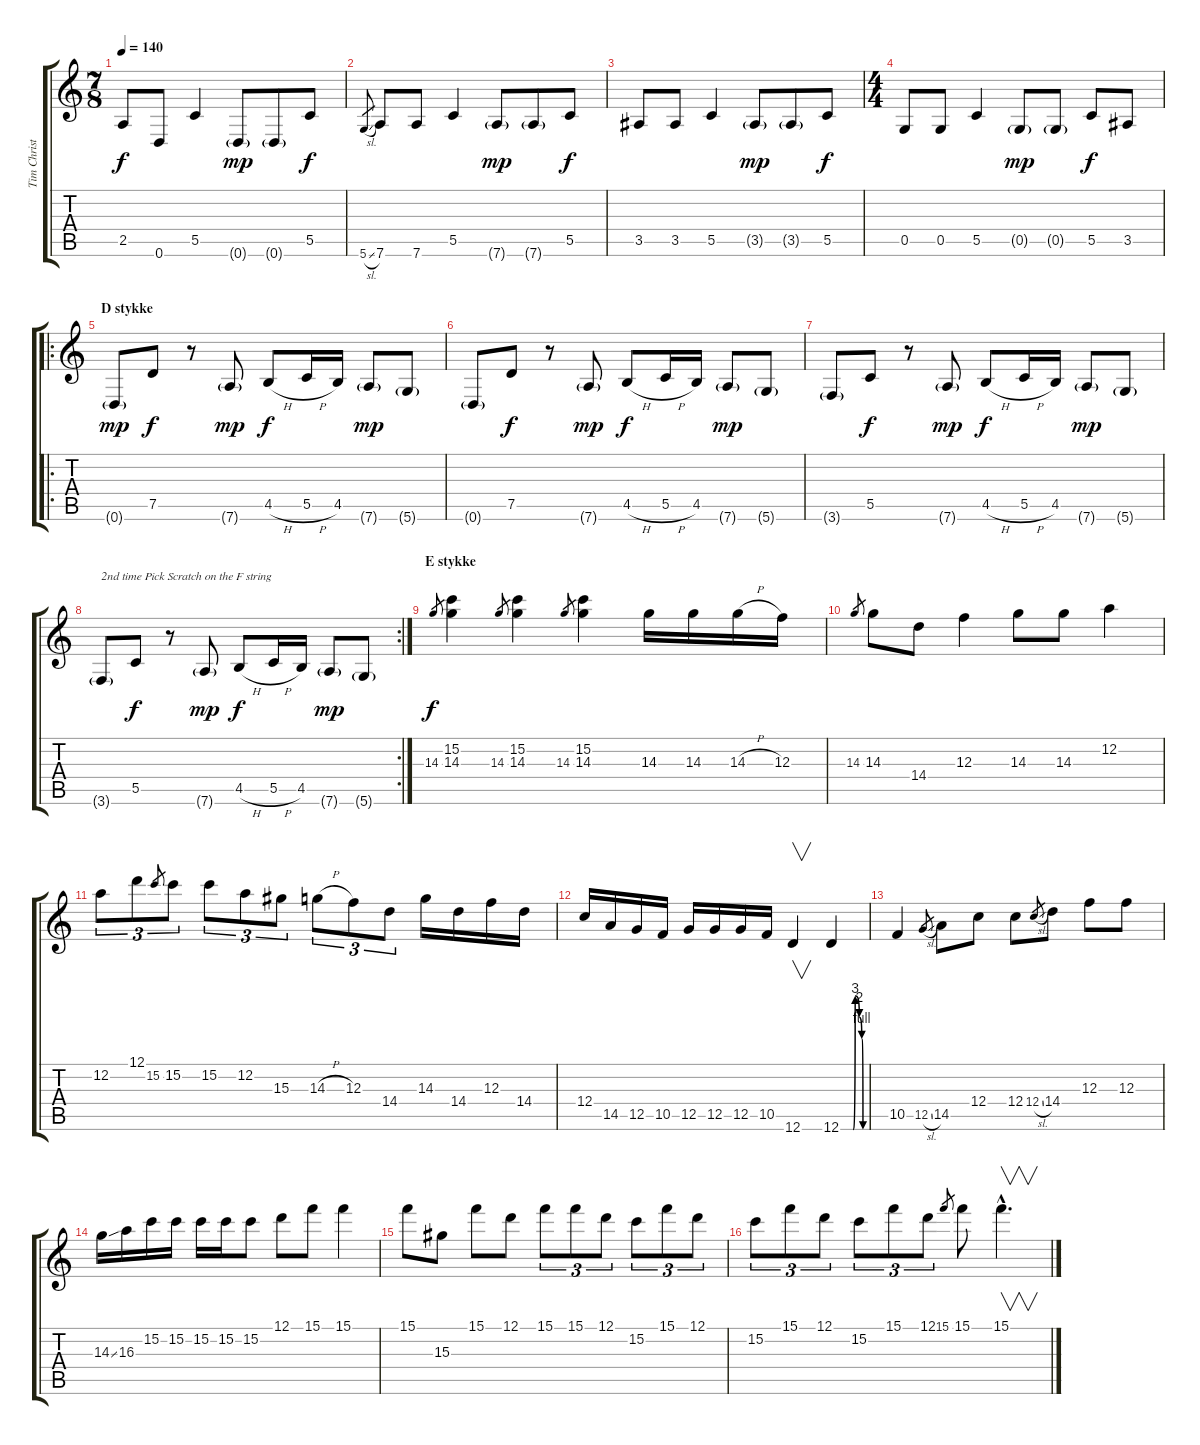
\track ("Tim Christensen (Guitar 2)" "Tim Christ") {instrument distortionguitar}
\staff {score tabs}
\tuning (D4 A3 F3 C3 G2 D2) {hide}
\ts (7 8)
\tempo 140
\clef g2
\ks c
2.5.8{dy f} 0.6.8 5.5.4 0.6{g}.8{dy mp} 0.6{g}.8 5.5.8{dy f} |
5.6{sl}.8{gr} 7.6.8 7.6.8 5.5.4 7.6{g}.8{dy mp} 7.6{g}.8 5.5.8{dy f} |
3.5.8 3.5.8 5.5.4 3.5{g}.8{dy mp} 3.5{g}.8 5.5.8{dy f} |
\ts (4 4)
0.5.8 0.5.8 5.5.4 0.5{g}.8{dy mp} 0.5{g}.8 5.5.8{dy f} 3.5.8 |
\ro
\section ("" "D stykke")
0.6{g}.8{dy mp} 7.5.8{dy f} r.8 7.6{g}.8{dy mp} 4.5{h}.8{dy f} 5.5{h}.16 4.5.16 7.6{g}.8{dy mp} 5.6{g}.8 |
0.6{g}.8 7.5.8{dy f} r.8 7.6{g}.8{dy mp} 4.5{h}.8{dy f} 5.5{h}.16 4.5.16 7.6{g}.8{dy mp} 5.6{g}.8 |
3.6{g}.8 5.5.8{dy f} r.8 7.6{g}.8{dy mp} 4.5{h}.8{dy f} 5.5{h}.16 4.5.16 7.6{g}.8{dy mp} 5.6{g}.8 |
\rc 2
3.6{g}.8{txt "2nd time Pick Scratch on the F string"} 5.5.8{dy f} r.8 7.6{g}.8{dy mp} 4.5{h}.8{dy f} 5.5{h}.16 4.5.16 7.6{g}.8{dy mp} 5.6{g}.8 |
\section ("" "E stykke")
14.3.8{gr dy f} (15.2 14.3).4{volume 16 balance 8} 14.3.8{gr} (15.2 14.3).4 14.3.8{gr} (15.2 14.3).4 14.3.16 14.3.16 14.3{h}.16 12.3.16 |
14.3.8{gr} 14.3.8 14.4.8 12.3.4 14.3.8 14.3.8 12.2.4 |
12.2.8{tu (3 2)} 12.1.8{tu (3 2)} 15.2.8{gr} 15.2.8{tu (3 2)} 15.2.8{tu (3 2)} 12.2.8{tu (3 2)} 15.3.8{tu (3 2)} 14.3{h}.8{tu (3 2)} 12.3.8{tu (3 2)} 14.4.8{tu (3 2)} 14.3.16 14.4.16 12.3.16 14.4.16 |
12.4.16 14.5.16 12.5.16 10.5.16 12.5.16 12.5.16 12.5.16 10.5.16 12.6.4{v} 12.6{be (custom 0 0 15 0 30 0 35 12 45 8 51 4 54 0 60 0)}.4 |
10.5.4 12.5{sl}.8{gr} 14.5.8 12.4.8 12.4.8 12.4{sl}.8{gr} 14.4.8 12.3.8 12.3.8 |
14.3{ss}.16 16.3.16 15.2.16 15.2.16 15.2.16 15.2.16 15.2.8 12.1.8 15.1.8 15.1.4 |
15.1.8 15.3.8 15.1.8 12.1.8 15.1.8{tu (3 2)} 15.1.8{tu (3 2)} 12.1.8{tu (3 2)} 15.2.8{tu (3 2)} 15.1.8{tu (3 2)} 12.1.8{tu (3 2)} |
15.2.8{tu (3 2)} 15.1.8{tu (3 2)} 12.1.8{tu (3 2)} 15.2.8{tu (3 2)} 15.1.8{tu (3 2)} 12.1.8{tu (3 2)} 15.1.8{gr} 15.1.8 15.1{hac}.4{v d}
